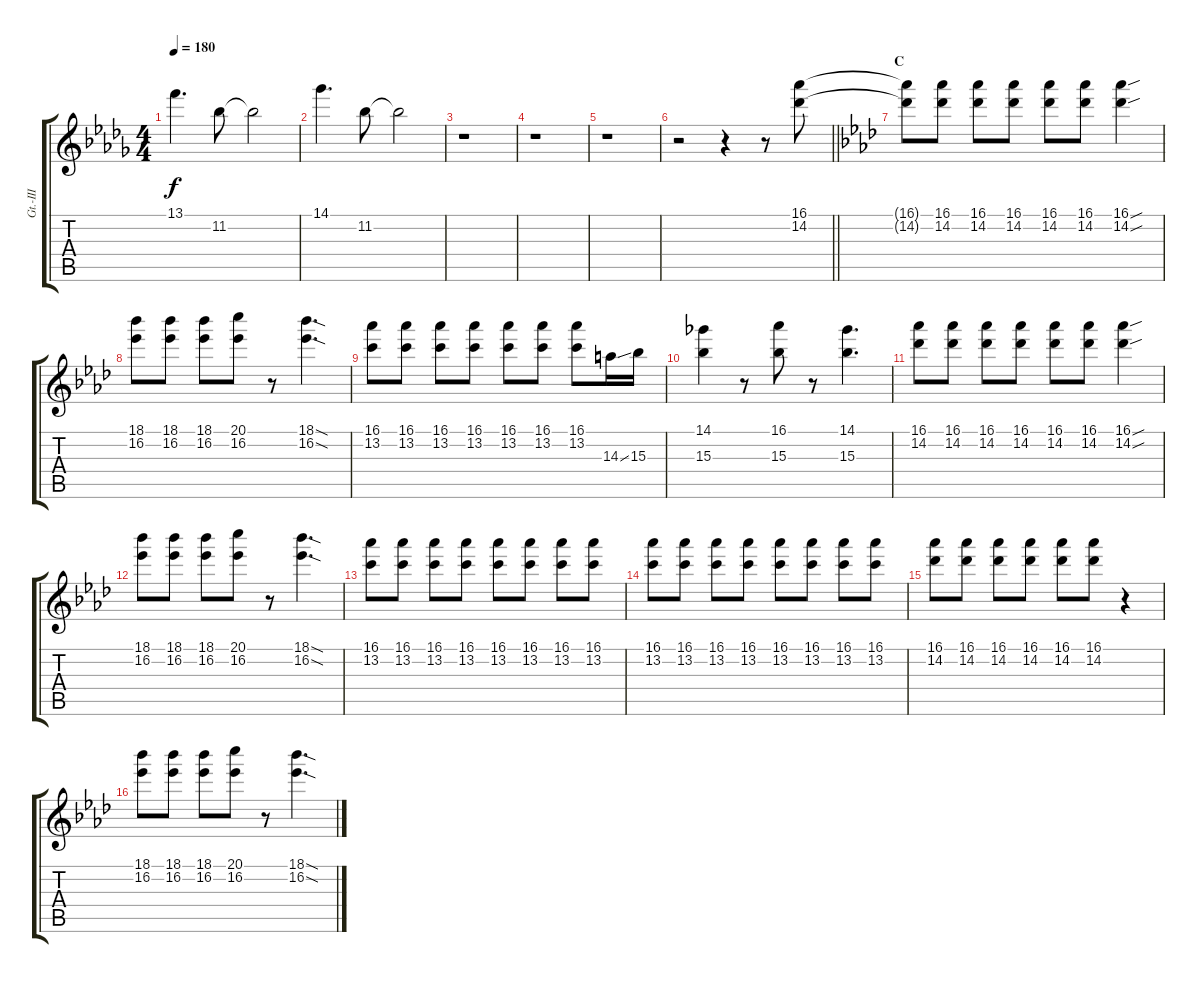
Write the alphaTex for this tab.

\track ("Gt.-III" "Gt.-III") {instrument distortionguitar}
\staff {score tabs}
\tuning (E4 B3 G3 D3 A2 E2) {hide}
\ts (4 4)
\tempo 180
\clef g2
\ks db
13.1.4{d dy f} 11.2.8 11.2{t}.2 |
14.1.4{d} 11.2.8 11.2{t}.2 |
r.1 |
r.1 |
r.1 |
\barLineRight lightlight
r.2 r.4 r.8 (16.1 14.2).8 |
\section ("" "C")
\ks ab
(16.1{t} 14.2{t}).8 (16.1 14.2).8 (16.1 14.2).8 (16.1 14.2).8 (16.1 14.2).8 (16.1 14.2).8 (16.1{sou} 14.2{sou}).4 |
(18.1 16.2).8 (18.1 16.2).8 (18.1 16.2).8 (20.1 16.2).8 r.8 (18.1{sod} 16.2{sod}).4{d} |
(16.1 13.2).8 (16.1 13.2).8 (16.1 13.2).8 (16.1 13.2).8 (16.1 13.2).8 (16.1 13.2).8 (16.1 13.2).8 14.3{ss}.16 15.3.16 |
(14.1 15.3).4 r.8 (16.1 15.3).8 r.8 (14.1 15.3).4{d} |
(16.1 14.2).8 (16.1 14.2).8 (16.1 14.2).8 (16.1 14.2).8 (16.1 14.2).8 (16.1 14.2).8 (16.1{sou} 14.2{sou}).4 |
(18.1 16.2).8 (18.1 16.2).8 (18.1 16.2).8 (20.1 16.2).8 r.8 (18.1{sod} 16.2{sod}).4{d} |
(16.1 13.2).8 (16.1 13.2).8 (16.1 13.2).8 (16.1 13.2).8 (16.1 13.2).8 (16.1 13.2).8 (16.1 13.2).8 (16.1 13.2).8 |
(16.1 13.2).8 (16.1 13.2).8 (16.1 13.2).8 (16.1 13.2).8 (16.1 13.2).8 (16.1 13.2).8 (16.1 13.2).8 (16.1 13.2).8 |
(16.1 14.2).8 (16.1 14.2).8 (16.1 14.2).8 (16.1 14.2).8 (16.1 14.2).8 (16.1 14.2).8 r.4 |
(18.1 16.2).8 (18.1 16.2).8 (18.1 16.2).8 (20.1 16.2).8 r.8 (18.1{sod} 16.2{sod}).4{d}
